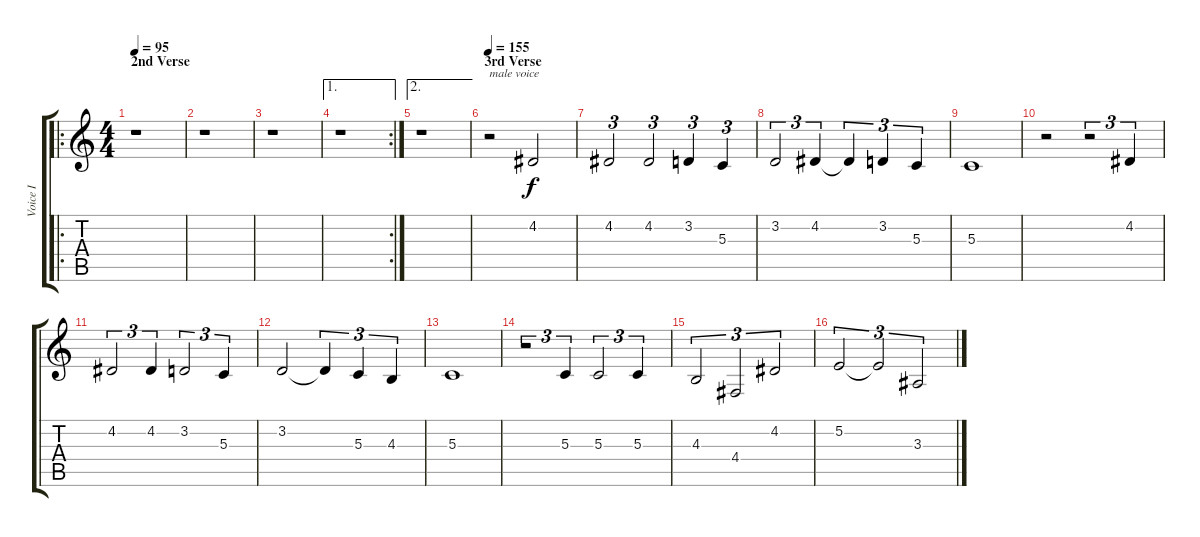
\track ("Voice I" "Voice I") {instrument choiraahs}
\staff {score tabs}
\tuning (E4 B3 G3 D3 A2 E2) {hide}
\ro
\ts (4 4)
\section ("" "2nd Verse")
\tempo 95
\clef g2
\ks c
r.1{dy f} |
r.1 |
r.1 |
\ae 1
\rc 2
r.1 |
\ae 2
r.1 |
\section ("" "3rd Verse")
\tempo 155
r.2{txt "male voice"} 4.2.2 |
4.2.2{tu (3 2)} 4.2.2{tu (3 2)} 3.2.4{tu (3 2)} 5.3.4{tu (3 2)} |
3.2.2{tu (3 2)} 4.2.4{tu (3 2)} 4.2{t}.4{tu (3 2)} 3.2.4{tu (3 2)} 5.3.4{tu (3 2)} |
5.3.1 |
r.2 r.2{tu (3 2)} 4.2.4{tu (3 2)} |
4.2.2{tu (3 2)} 4.2.4{tu (3 2)} 3.2.2{tu (3 2)} 5.3.4{tu (3 2)} |
3.2.2 3.2{t}.4{tu (3 2)} 5.3.4{tu (3 2)} 4.3.4{tu (3 2)} |
5.3.1 |
r.2{tu (3 2)} 5.3.4{tu (3 2)} 5.3.2{tu (3 2)} 5.3.4{tu (3 2)} |
4.3.2{tu (3 2)} 4.4.2{tu (3 2)} 4.2.2{tu (3 2)} |
5.2.2{tu (3 2)} 5.2{t}.2{tu (3 2)} 3.3.2{tu (3 2)}
